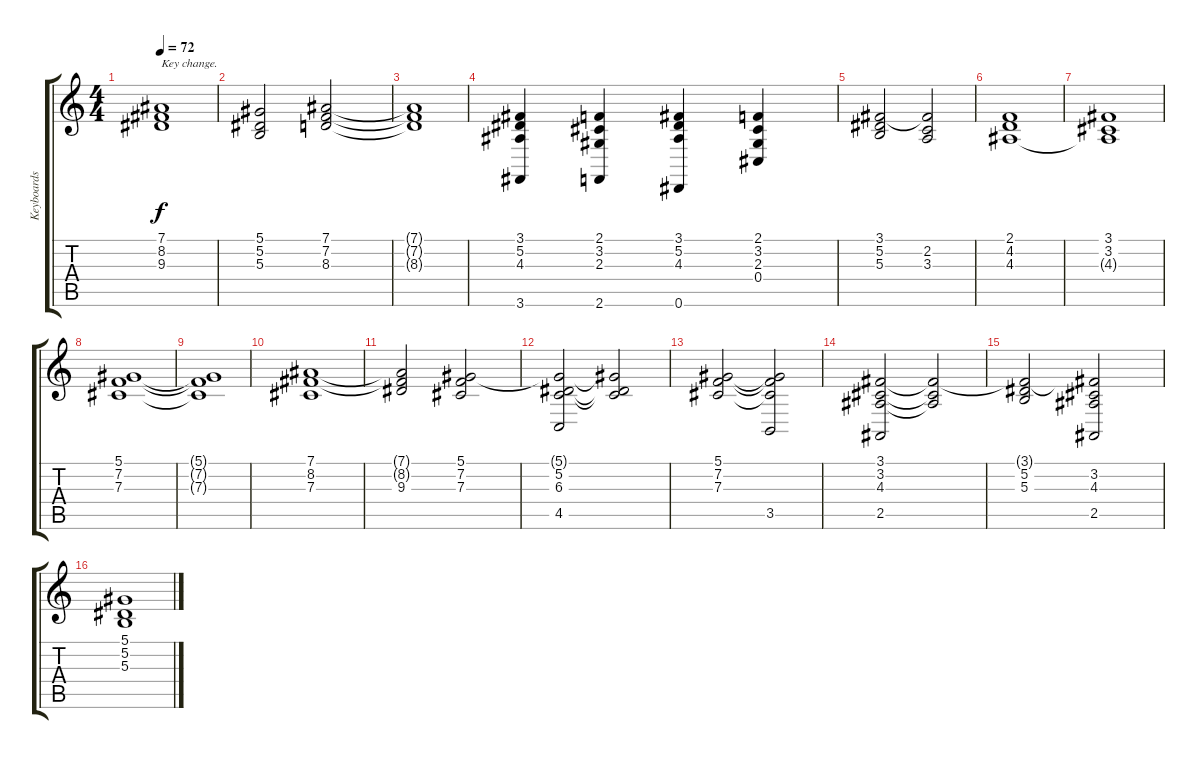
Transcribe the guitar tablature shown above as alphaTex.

\track ("Keyboards" "Keyboards") {instrument stringensemble1}
\staff {score tabs}
\tuning (Eb4 Bb3 Gb3 Db3 Ab2 Eb2) {hide}
\ts (4 4)
\section ("" "")
\tempo 72
\clef g2
\ks c
(7.1 8.2 9.3).1{txt "Key change." dy f} |
(5.1 5.2 5.3).2 (7.1 7.2 8.3).2 |
(7.1{t} 7.2{t} 8.3{t}).1 |
(3.1 5.2 4.3 3.6).4 (2.1 3.2 2.3 2.6).4 (3.1 5.2 4.3 0.6).4 (2.1 3.2 2.3 0.4).4 |
(3.1 5.2 5.3).2 (3.1{t} 2.2 3.3).2 |
(2.1 4.2 4.3).1 |
(3.1 3.2 4.3{t}).1 |
(5.1 7.2 7.3).1 |
(5.1{t} 7.2{t} 7.3{t}).1 |
(7.1 8.2 7.3).1 |
(7.1{t} 8.2{t} 9.3).2 (5.1 7.2 7.3).2 |
(5.1{t} 5.2 6.3 4.5).2 (5.1{t} 5.2{t} 6.3{t}).2 |
(5.1 7.2 7.3).2 (5.1{t} 7.2{t} 7.3{t} 3.5).2 |
(3.1 3.2 4.3 2.5).2 (3.1{t} 3.2{t} 4.3{t}).2 |
(3.1{t} 5.2 5.3).2 (3.1{t} 3.2 4.3 2.5).2 |
(5.1 5.2 5.3).1
